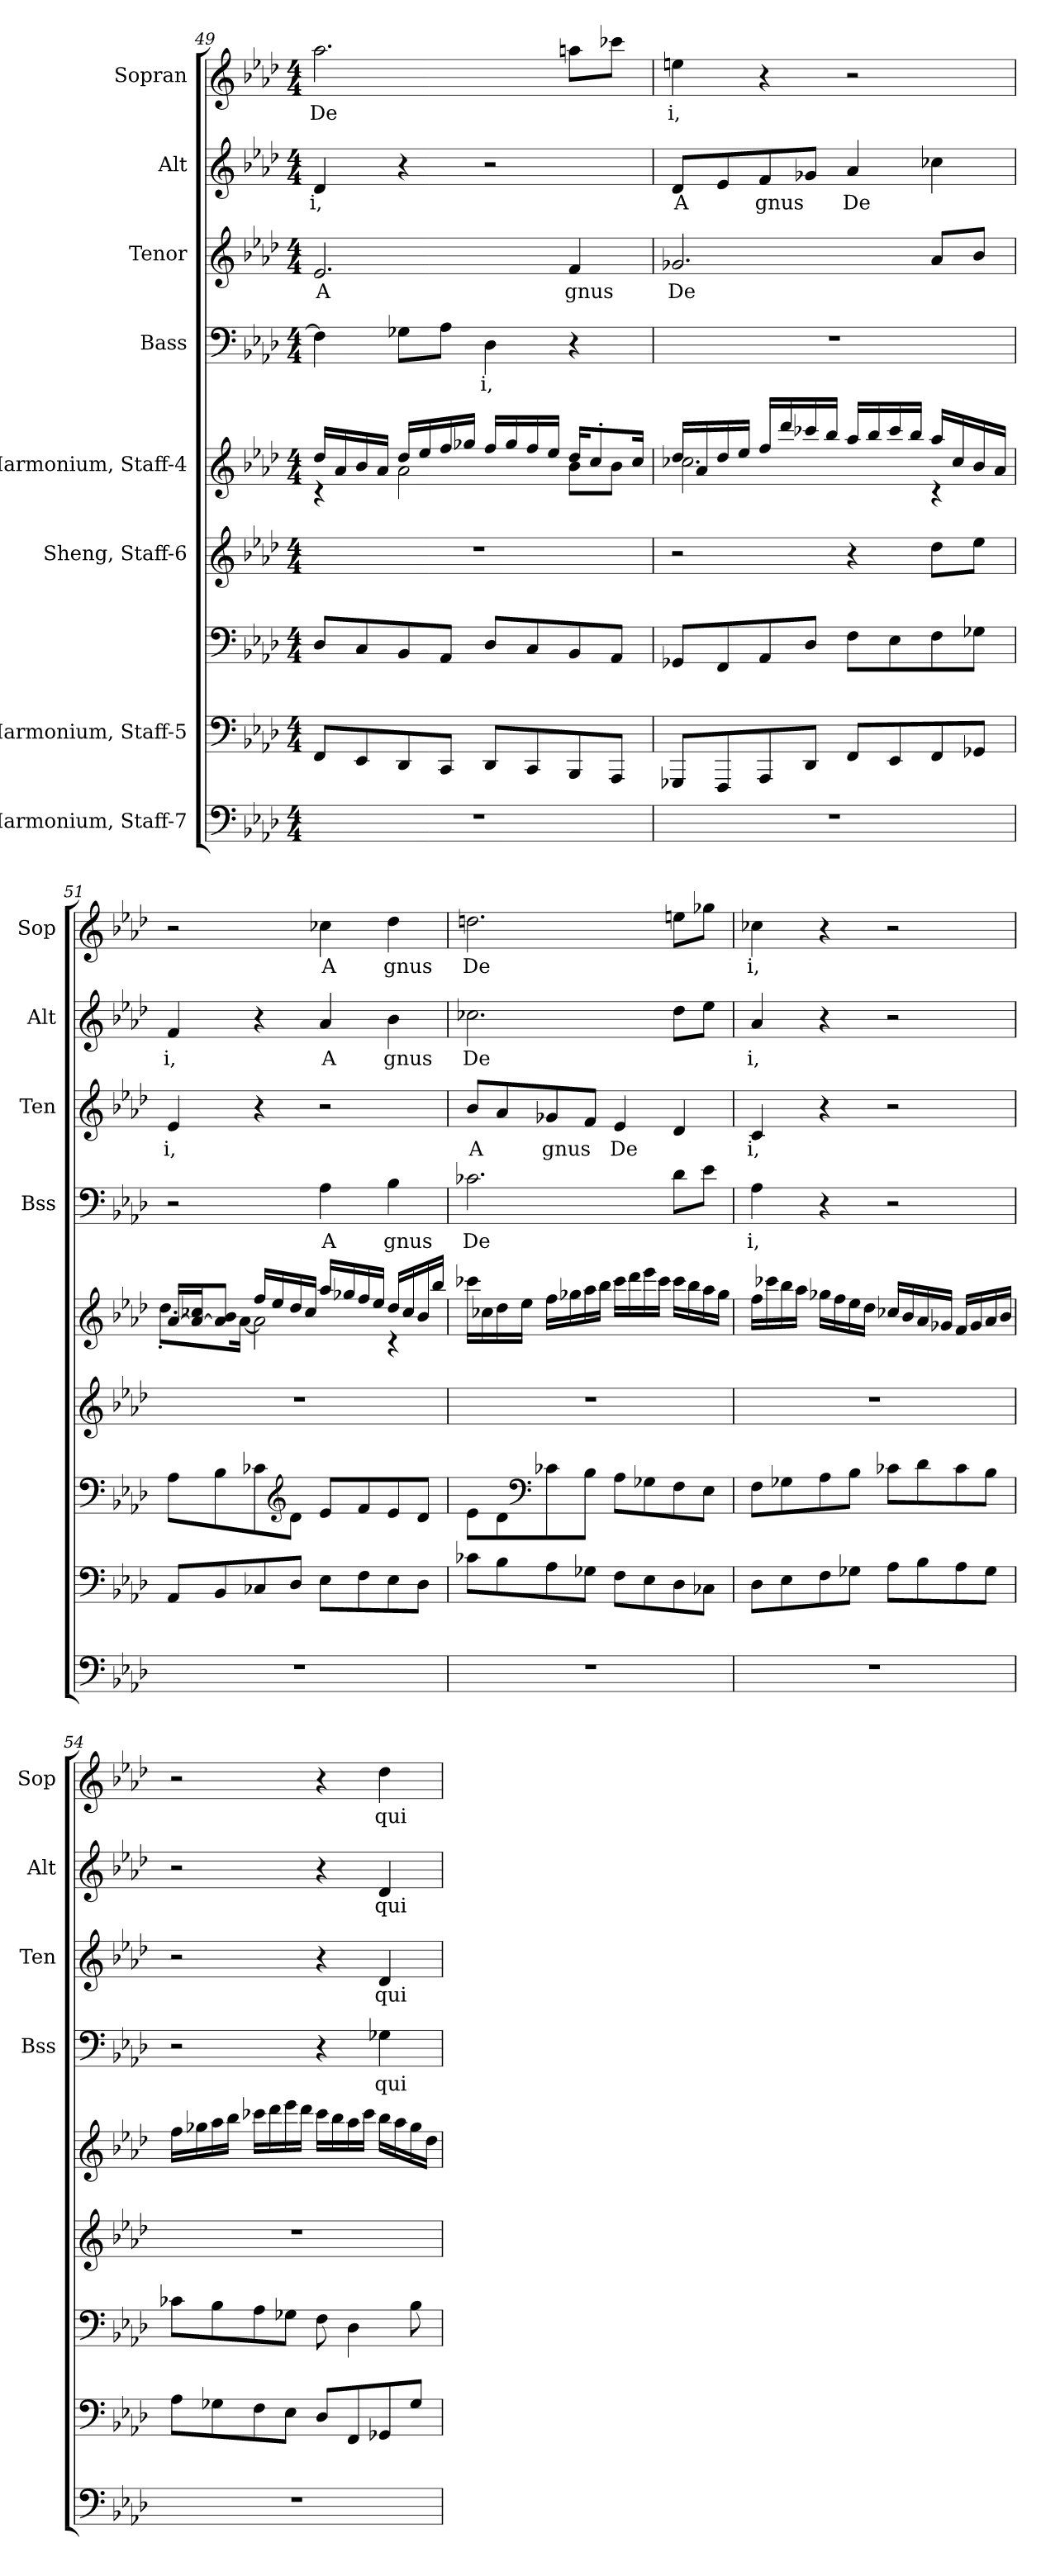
**kern	**kern	**kern	**kern	**kern	**kern	**text	**kern	**text	**kern	**text	**kern	**text
*part8	*part7	*part7	*part6	*part5	*part4	*part4	*part3	*part3	*part2	*part2	*part1	*part1
*staff9	*staff8	*staff7	*staff6	*staff5	*staff4	*staff4	*staff3	*staff3	*staff2	*staff2	*staff1	*staff1
*I"Harmonium, Staff-7	*I"Harmonium, Staff-5	*	*I"Sheng, Staff-6	*I"Harmonium, Staff-4	*I"Bass	*	*I"Tenor	*	*I"Alt	*	*I"Sopran	*
*	*	*	*	*	*I'Bss	*	*I'Ten	*	*I'Alt	*	*I'Sop	*
!!LO:PB:g=z
*clefF4	*clefF4	*clefF4	*clefG2	*clefG2	*clefF4	*	*clefG2	*	*clefG2	*	*clefG2	*
*	*	*	*	*	*	*	*ITrd4c7	*	*	*	*ITrd2c3	*
*k[b-e-a-d-]	*k[b-e-a-d-]	*k[b-e-a-d-]	*k[b-e-a-d-]	*k[b-e-a-d-]	*k[b-e-a-d-]	*	*k[b-e-a-d-g-]	*	*k[b-e-a-d-]	*	*k[b-]	*
*M4/4	*M4/4	*M4/4	*M4/4	*M4/4	*M4/4	*	*M4/4	*	*M4/4	*	*M4/4	*
=49	=49	=49	=49	=49	=49	=49	=49	=49	=49	=49	=49	=49
*	*	*	*	*^	*	*	*	*	*	*	*	*
1r	8FF/L	8D-/L	1r	16dd-/LL	4r	4F\]	.	2.A-/	A	4d-/	i,	2.ff\	De
.	.	.	.	16a-/	.	.	.	.	.	.	.	.	.
.	8EE-/	8C/	.	16b-/	.	.	.	.	.	.	.	.	.
.	.	.	.	16a-/JJ	.	.	.	.	.	.	.	.	.
.	8DD-/	8BB-/	.	16dd-/LL	2a-\	8G-X\L	.	.	.	4r	.	.	.
.	.	.	.	16ee-/	.	.	.	.	.	.	.	.	.
.	8CC/J	8AA-/J	.	16ff/	.	8A-\J	.	.	.	.	.	.	.
.	.	.	.	16gg-X/JJ	.	.	.	.	.	.	.	.	.
.	8DD-/L	8D-/L	.	16ff/LL	.	4D-\	i,	.	.	2r	.	.	.
.	.	.	.	16gg-/	.	.	.	.	.	.	.	.	.
.	8CC/	8C/	.	16ff/	.	.	.	.	.	.	.	.	.
.	.	.	.	16ee-/JJ	.	.	.	.	.	.	.	.	.
.	8BBB-/	8BB-/	.	16dd-/KL	8b-\L	4r	.	4B-/	gnus	.	.	8ff#X\L	.
.	.	.	.	8cc'/	.	.	.	.	.	.	.	.	.
.	8AAA-/J	8AA-/J	.	.	8b-\J	.	.	.	.	.	.	8aa-X\J	.
.	.	.	.	16cc/Jk	.	.	.	.	.	.	.	.	.
=50	=50	=50	=50	=50	=50	=50	=50	=50	=50	=50	=50	=50	=50
1r	8GGG-X/L	8GG-X/L	2r	16dd-/LL	2.cc-X\	1r	.	2.c-X/	De	8d-/L	A	4cc#X\	i,
.	.	.	.	16a-/	.	.	.	.	.	.	.	.	.
.	8FFF/	8FF/	.	16dd-/	.	.	.	.	.	8e-/	.	.	.
.	.	.	.	16ee-/JJ	.	.	.	.	.	.	.	.	.
.	8AAA-/	8AA-/	.	16ff/LL	.	.	.	.	.	8f/	gnus	4r	.
.	.	.	.	16ddd-/	.	.	.	.	.	.	.	.	.
.	8DD-/J	8D-/J	.	16ccc-X/	.	.	.	.	.	8g-X/J	.	.	.
.	.	.	.	16bb-/JJ	.	.	.	.	.	.	.	.	.
.	8FF/L	8F\L	4r	16aa-/LL	.	.	.	.	.	4a-/	De	2r	.
.	.	.	.	16bb-/	.	.	.	.	.	.	.	.	.
.	8EE-/	8E-\	.	16ccc-/	.	.	.	.	.	.	.	.	.
.	.	.	.	16bb-/JJ	.	.	.	.	.	.	.	.	.
.	8FF/	8F\	8dd-\L	16aa-/LL	4r	.	.	8d-/L	.	4cc-X\	.	.	.
.	.	.	.	16cc-/	.	.	.	.	.	.	.	.	.
.	8GG-X/J	8G-X\J	8ee-\J	16b-/	.	.	.	8e-/J	.	.	.	.	.
.	.	.	.	16a-/JJ	.	.	.	.	.	.	.	.	.
!!LO:PB:g=z
=51	=51	=51	=51	=51	=51	=51	=51	=51	=51	=51	=51	=51	=51
1r	8AA-/L	8A-\L	1r	[16a-/LL	8.dd-'\L	2r	.	4A-/	i,	4f/	i,	2r	.
.	.	.	.	16a-/_ 16cc-X/J	.	.	.	.	.	.	.	.	.
.	8BB-/	8B-\	.	8a-/] 8b-/J	.	.	.	.	.	.	.	.	.
.	.	.	.	.	[16a-\Jk	.	.	.	.	.	.	.	.
.	8C-X/	8c-X\	.	16ff/LL	2a-\]	.	.	4r	.	4r	.	.	.
.	.	.	.	16ee-/	.	.	.	.	.	.	.	.	.
*	*	*clefG2	*	*	*	*	*	*	*	*	*	*	*
.	8D-/J	8d-\J	.	16dd-/	.	.	.	.	.	.	.	.	.
.	.	.	.	16cc-/JJ	.	.	.	.	.	.	.	.	.
.	8E-\L	8e-/L	.	16aa-/LL	.	4A-\	A	2r	.	4a-/	A	4a-X\	A
.	.	.	.	16gg-X/	.	.	.	.	.	.	.	.	.
.	8F\	8f/	.	16ff/	.	.	.	.	.	.	.	.	.
.	.	.	.	16ee-/JJ	.	.	.	.	.	.	.	.	.
.	8E-\	8e-/	.	16dd-/LL	4r	4B-\	gnus	.	.	4b-\	gnus	4b-\	gnus
.	.	.	.	16cc-/	.	.	.	.	.	.	.	.	.
.	8D-\J	8d-/J	.	16b-/	.	.	.	.	.	.	.	.	.
.	.	.	.	16bb-/JJ	.	.	.	.	.	.	.	.	.
*	*	*	*	*v	*v	*	*	*	*	*	*	*	*
!!LO:PB:g=z
=52	=52	=52	=52	=52	=52	=52	=52	=52	=52	=52	=52	=52
1r	8c-X\L	8e-\L	1r	16ccc-X\LL	2.c-X\	De	8e-/L	A	2.cc-X\	De	2.bn\	De
.	.	.	.	16cc-X\	.	.	.	.	.	.	.	.
.	8B-\	8d-\	.	16dd-\	.	.	8d-/	.	.	.	.	.
.	.	.	.	16ee-\JJ	.	.	.	.	.	.	.	.
*	*	*clefF4	*	*	*	*	*	*	*	*	*	*
.	8A-\	8c-X\	.	16ff\LL	.	.	8c-X/	gnus	.	.	.	.
.	.	.	.	16gg-X\	.	.	.	.	.	.	.	.
.	8G-X\J	8B-\J	.	16aa-\	.	.	8B-/J	.	.	.	.	.
.	.	.	.	16bb-\JJ	.	.	.	.	.	.	.	.
.	8F\L	8A-\L	.	16ccc-\LL	.	.	4A-/	De	.	.	.	.
.	.	.	.	16ddd-\	.	.	.	.	.	.	.	.
.	8E-\	8G-X\	.	16eee-\	.	.	.	.	.	.	.	.
.	.	.	.	16ccc-\JJ	.	.	.	.	.	.	.	.
.	8D-\	8F\	.	16ccc-\LL	8d-\L	.	4G-/	.	8dd-\L	.	8cc#X\L	.
.	.	.	.	16bb-\	.	.	.	.	.	.	.	.
.	8C-X\J	8E-\J	.	16aa-\	8e-\J	.	.	.	8ee-\J	.	8ee-X\J	.
.	.	.	.	16gg-\JJ	.	.	.	.	.	.	.	.
!!LO:PB:g=z
=53	=53	=53	=53	=53	=53	=53	=53	=53	=53	=53	=53	=53
1r	8D-\L	8F\L	1r	16ff\LL	4A-\	i,	4F/	i,	4a-/	i,	4a-X\	i,
.	.	.	.	16ccc-X\	.	.	.	.	.	.	.	.
.	8E-\	8G-X\	.	16bb-\	.	.	.	.	.	.	.	.
.	.	.	.	16aa-\JJ	.	.	.	.	.	.	.	.
.	8F\	8A-\	.	16gg-X\LL	4r	.	4r	.	4r	.	4r	.
.	.	.	.	16ff\	.	.	.	.	.	.	.	.
.	8G-X\J	8B-\J	.	16ee-\	.	.	.	.	.	.	.	.
.	.	.	.	16dd-\JJ	.	.	.	.	.	.	.	.
.	8A-\L	8c-X\L	.	16cc-X/LL	2r	.	2r	.	2r	.	2r	.
.	.	.	.	16b-/	.	.	.	.	.	.	.	.
.	8B-\	8d-\	.	16a-/	.	.	.	.	.	.	.	.
.	.	.	.	16g-X/JJ	.	.	.	.	.	.	.	.
.	8A-\	8c-\	.	16f/LL	.	.	.	.	.	.	.	.
.	.	.	.	16g-/	.	.	.	.	.	.	.	.
.	8G-\J	8B-\J	.	16a-/	.	.	.	.	.	.	.	.
.	.	.	.	16b-/JJ	.	.	.	.	.	.	.	.
=54	=54	=54	=54	=54	=54	=54	=54	=54	=54	=54	=54	=54
1r	8A-\L	8c-X\L	1r	16ff\LL	2r	.	2r	.	2r	.	2r	.
.	.	.	.	16gg-X\	.	.	.	.	.	.	.	.
.	8G-X\	8B-\	.	16aa-\	.	.	.	.	.	.	.	.
.	.	.	.	16bb-\JJ	.	.	.	.	.	.	.	.
.	8F\	8A-\	.	16ccc-X\LL	.	.	.	.	.	.	.	.
.	.	.	.	16ddd-\	.	.	.	.	.	.	.	.
.	8E-\J	8G-X\J	.	16eee-\	.	.	.	.	.	.	.	.
.	.	.	.	16ddd-\JJ	.	.	.	.	.	.	.	.
.	8D-/L	8F\	.	16ccc-\LL	4r	.	4r	.	4r	.	4r	.
.	.	.	.	16bb-\	.	.	.	.	.	.	.	.
.	8FF/	4D-\	.	16aa-\	.	.	.	.	.	.	.	.
.	.	.	.	16ccc-\JJ	.	.	.	.	.	.	.	.
.	8GG-X/	.	.	16bb-\LL	4G-X\	qui	4G-/	qui	4d-/	qui	4b-\	qui
.	.	.	.	16aa-\	.	.	.	.	.	.	.	.
.	8G-/J	8B-\	.	16gg-\	.	.	.	.	.	.	.	.
.	.	.	.	16dd-\JJ	.	.	.	.	.	.	.	.
=	=	=	=	=	=	=	=	=	=	=	=	=
*-	*-	*-	*-	*-	*-	*-	*-	*-	*-	*-	*-	*-
